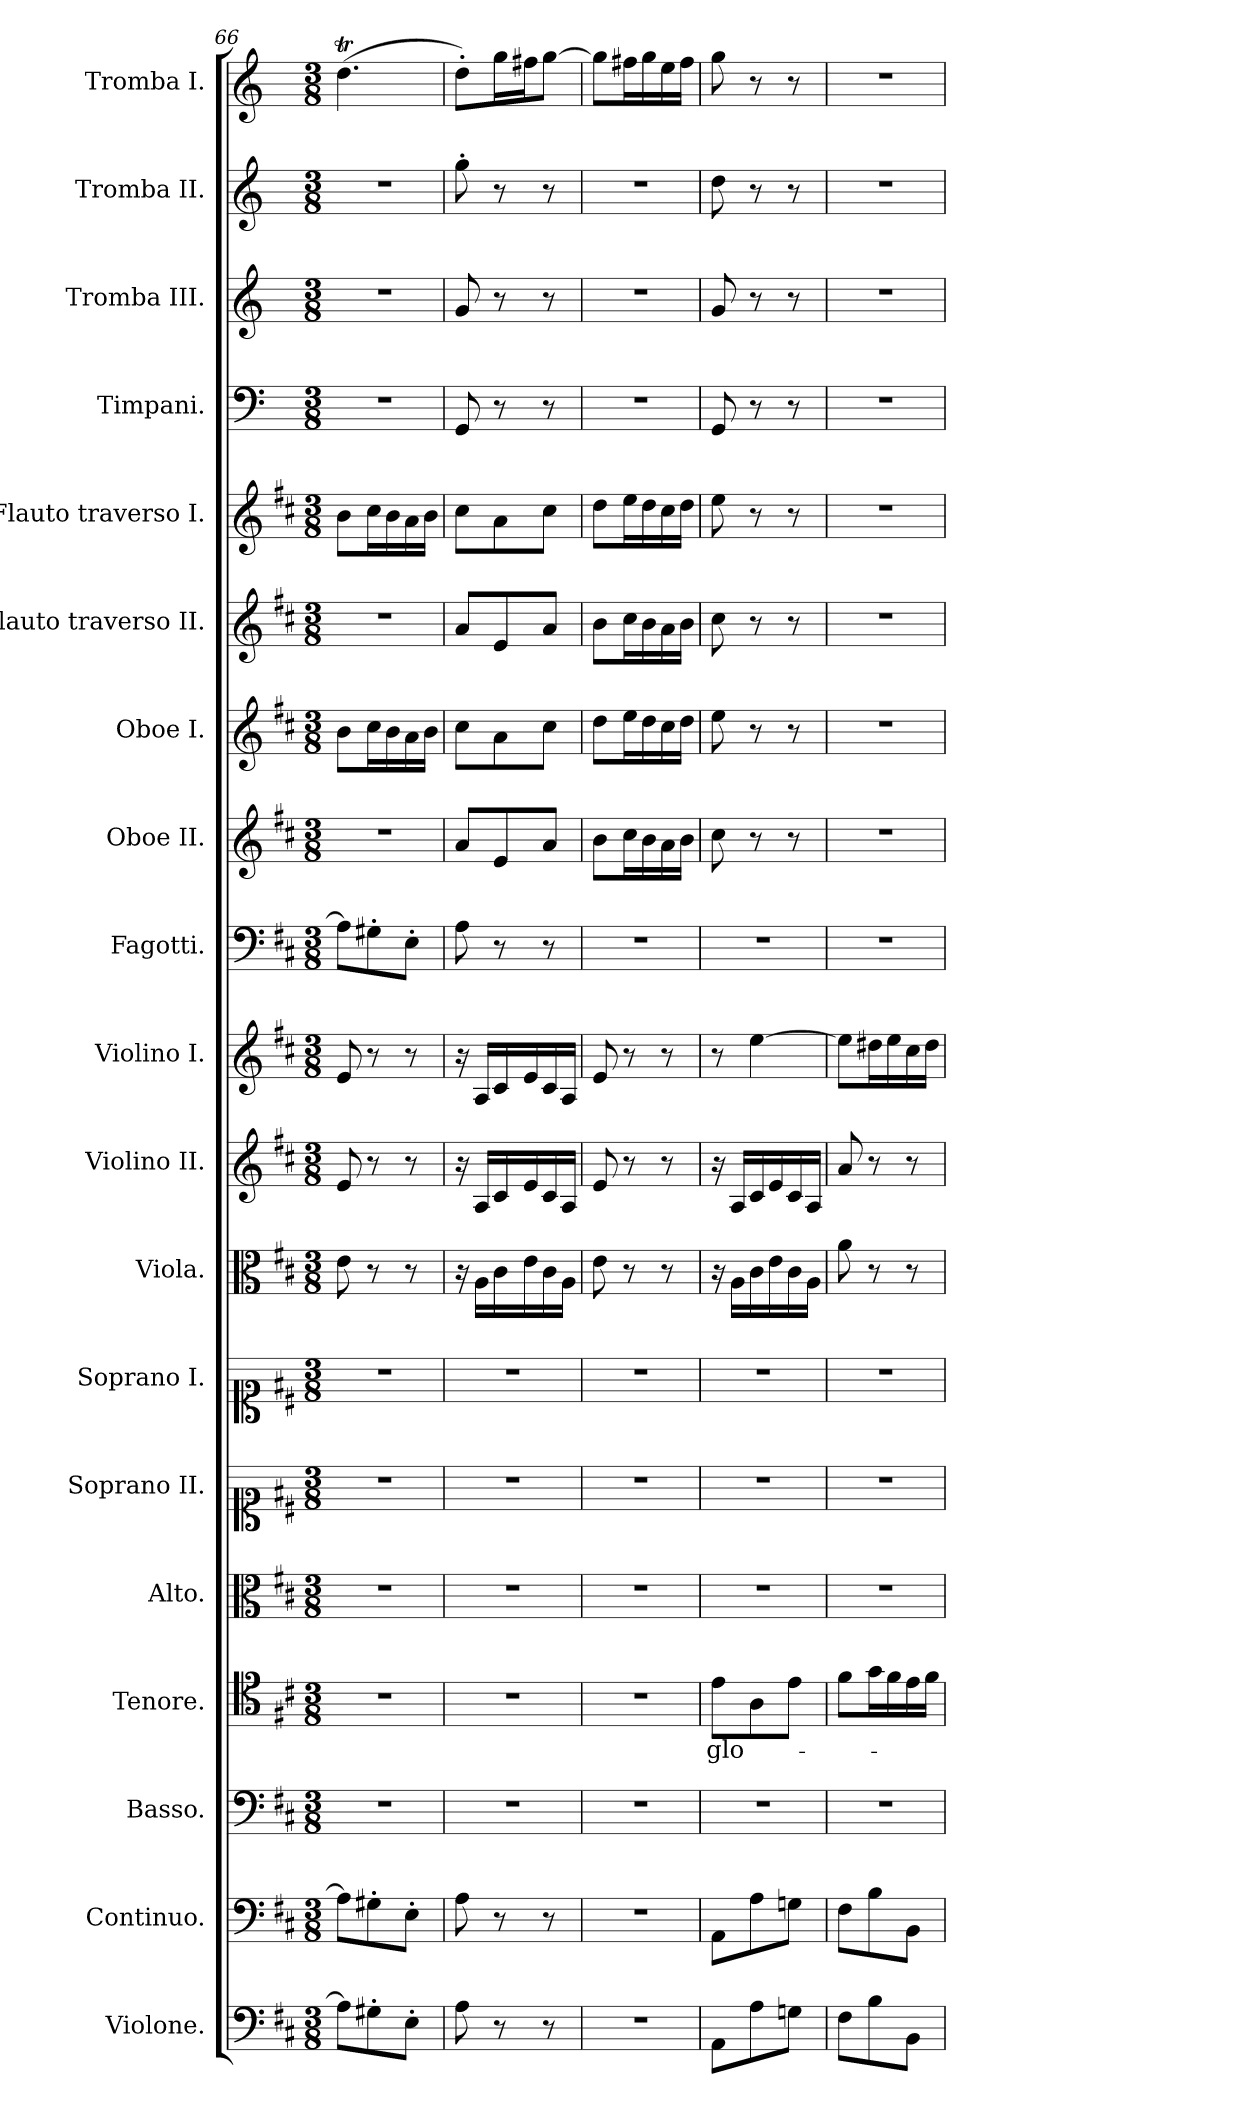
**kern	**kern	**kern	**kern	**text	**kern	**kern	**kern	**kern	**dynam	**kern	**dynam	**kern	**kern	**kern	**kern	**kern	**kern	**kern	**kern	**kern	**kern
*part19	*part18	*part17	*part16	*part16	*part15	*part14	*part13	*part12	*part12	*part11	*part11	*part10	*part9	*part8	*part7	*part6	*part5	*part4	*part3	*part2	*part1
*staff19	*staff18	*staff17	*staff16	*staff16	*staff15	*staff14	*staff13	*staff12	*staff12	*staff11	*staff11	*staff10	*staff9	*staff8	*staff7	*staff6	*staff5	*staff4	*staff3	*staff2	*staff1
*I"Violone.	*I"Continuo.	*I"Basso.	*I"Tenore.	*	*I"Alto.	*I"Soprano II.	*I"Soprano I.	*I"Viola.	*	*I"Violino II.	*	*I"Violino I.	*I"Fagotti.	*I"Oboe II.	*I"Oboe I.	*I"Flauto traverso II.	*I"Flauto traverso I.	*I"Timpani.	*I"Tromba III.	*I"Tromba II.	*I"Tromba I.
*	*	*	*	*	*	*	*	*	*	*	*	*	*	*I'Ob	*I'Ob	*I'Fl	*I'Fl	*I'Timp	*	*	*
*clefF4	*clefF4	*clefF4	*clefC4	*	*clefC3	*clefC1	*clefC1	*clefC3	*	*clefG2	*	*clefG2	*clefF4	*clefG2	*clefG2	*clefG2	*clefG2	*clefF4	*clefG2	*clefG2	*clefG2
*ITrd7c12	*	*	*	*	*	*	*	*	*	*	*	*	*	*	*	*	*	*ITrd-1c-2	*ITrd-1c-2	*ITrd-1c-2	*ITrd-1c-2
*k[f#c#]	*k[f#c#]	*k[f#c#]	*k[f#c#]	*	*k[f#c#]	*k[f#c#]	*k[f#c#]	*k[f#c#]	*	*k[f#c#]	*	*k[f#c#]	*k[f#c#]	*k[f#c#]	*k[f#c#]	*k[f#c#]	*k[f#c#]	*k[f#c#]	*k[f#c#]	*k[f#c#]	*k[f#c#]
*M3/8	*M3/8	*M3/8	*M3/8	*	*M3/8	*M3/8	*M3/8	*M3/8	*	*M3/8	*	*M3/8	*M3/8	*M3/8	*M3/8	*M3/8	*M3/8	*M3/8	*M3/8	*M3/8	*M3/8
=66	=66	=66	=66	=66	=66	=66	=66	=66	=66	=66	=66	=66	=66	=66	=66	=66	=66	=66	=66	=66	=66
8AA\L]	8A\L]	4.r	4.r	.	4.r	4.r	4.r	8e\	.	8e/	.	8e/	8A\L]	4.r	8b\L	4.r	8b\L	4.r	4.r	4.r	(4.eeT\
8GG#X'\	8G#X'\	.	.	.	.	.	.	8r	.	8r	.	8r	8G#X'\	.	16cc#\L	.	16cc#\L	.	.	.	.
.	.	.	.	.	.	.	.	.	.	.	.	.	.	.	16b\	.	16b\	.	.	.	.
8EE'\J	8E'\J	.	.	.	.	.	.	8r	.	8r	.	8r	8E'\J	.	16a\	.	16a\	.	.	.	.
.	.	.	.	.	.	.	.	.	.	.	.	.	.	.	16b\JJ	.	16b\JJ	.	.	.	.
=67	=67	=67	=67	=67	=67	=67	=67	=67	=67	=67	=67	=67	=67	=67	=67	=67	=67	=67	=67	=67	=67
8AA\	8A\	4.r	4.r	.	4.r	4.r	4.r	16r	.	16r	.	16r	8A\	8a/L	8cc#\L	8a/L	8cc#\L	8AA/	8a/	8aa'\	8ee'\L)
.	.	.	.	.	.	.	.	16A\LL	.	16A/LL	.	16A/LL	.	.	.	.	.	.	.	.	.
8r	8r	.	.	.	.	.	.	16c#\	.	16c#/	.	16c#/	8r	8e/	8a\	8e/	8a\	8r	8r	8r	16aa\L
.	.	.	.	.	.	.	.	16e\	.	16e/	.	16e/	.	.	.	.	.	.	.	.	16gg#X\J
8r	8r	.	.	.	.	.	.	16c#\	.	16c#/	.	16c#/	8r	8a/J	8cc#\J	8a/J	8cc#\J	8r	8r	8r	[8aa\J
.	.	.	.	.	.	.	.	16A\JJ	.	16A/JJ	.	16A/JJ	.	.	.	.	.	.	.	.	.
=68	=68	=68	=68	=68	=68	=68	=68	=68	=68	=68	=68	=68	=68	=68	=68	=68	=68	=68	=68	=68	=68
4.r	4.r	4.r	4.r	.	4.r	4.r	4.r	8e\	.	8e/	.	8e/	4.r	8b\L	8dd\L	8b\L	8dd\L	4.r	4.r	4.r	8aa\L]
.	.	.	.	.	.	.	.	8r	.	8r	.	8r	.	16cc#\L	16ee\L	16cc#\L	16ee\L	.	.	.	16gg#X\L
.	.	.	.	.	.	.	.	.	.	.	.	.	.	16b\	16dd\	16b\	16dd\	.	.	.	16aa\
.	.	.	.	.	.	.	.	8r	.	8r	.	8r	.	16a\	16cc#\	16a\	16cc#\	.	.	.	16ff#\
.	.	.	.	.	.	.	.	.	.	.	.	.	.	16b\JJ	16dd\JJ	16b\JJ	16dd\JJ	.	.	.	16gg#\JJ
=69	=69	=69	=69	=69	=69	=69	=69	=69	=69	=69	=69	=69	=69	=69	=69	=69	=69	=69	=69	=69	=69
!	!	!	!	!LO:LY:b	!	!	!	!	!	!	!	!	!	!	!	!	!	!	!	!	!
8AAA\L	8AA\L	4.r	8e\L	glo-	4.r	4.r	4.r	16r	.	16r	.	8r	4.r	8cc#\	8ee\	8cc#\	8ee\	8AA/	8a/	8ee\	8aa\
!	!	!	!	!	!	!	!	!	!LO:DY:b	!	!LO:DY:b	!	!	!	!	!	!	!	!	!	!
.	.	.	.	.	.	.	.	16A\LL	other-dynamics	16A/LL	other-dynamics	.	.	.	.	.	.	.	.	.	.
8AA\	8A\	.	8A\	.	.	.	.	16c#\	.	16c#/	.	[4ee\	.	8r	8r	8r	8r	8r	8r	8r	8r
.	.	.	.	.	.	.	.	16e\	.	16e/	.	.	.	.	.	.	.	.	.	.	.
8GGn\J	8Gn\J	.	8e\J	.	.	.	.	16c#\	.	16c#/	.	.	.	8r	8r	8r	8r	8r	8r	8r	8r
.	.	.	.	.	.	.	.	16A\JJ	.	16A/JJ	.	.	.	.	.	.	.	.	.	.	.
=70	=70	=70	=70	=70	=70	=70	=70	=70	=70	=70	=70	=70	=70	=70	=70	=70	=70	=70	=70	=70	=70
8FF#\L	8F#\L	4.r	8f#\L	.	4.r	4.r	4.r	8a\	.	8a/	.	8ee\L]	4.r	4.r	4.r	4.r	4.r	4.r	4.r	4.r	4.r
8BB\	8B\	.	16g\L	.	.	.	.	8r	.	8r	.	16dd#X\L	.	.	.	.	.	.	.	.	.
.	.	.	16f#\	.	.	.	.	.	.	.	.	16ee\	.	.	.	.	.	.	.	.	.
8BBB\J	8BB\J	.	16e\	.	.	.	.	8r	.	8r	.	16cc#\	.	.	.	.	.	.	.	.	.
.	.	.	16f#\JJ	.	.	.	.	.	.	.	.	16dd#\JJ	.	.	.	.	.	.	.	.	.
=	=	=	=	=	=	=	=	=	=	=	=	=	=	=	=	=	=	=	=	=	=
*-	*-	*-	*-	*-	*-	*-	*-	*-	*-	*-	*-	*-	*-	*-	*-	*-	*-	*-	*-	*-	*-
